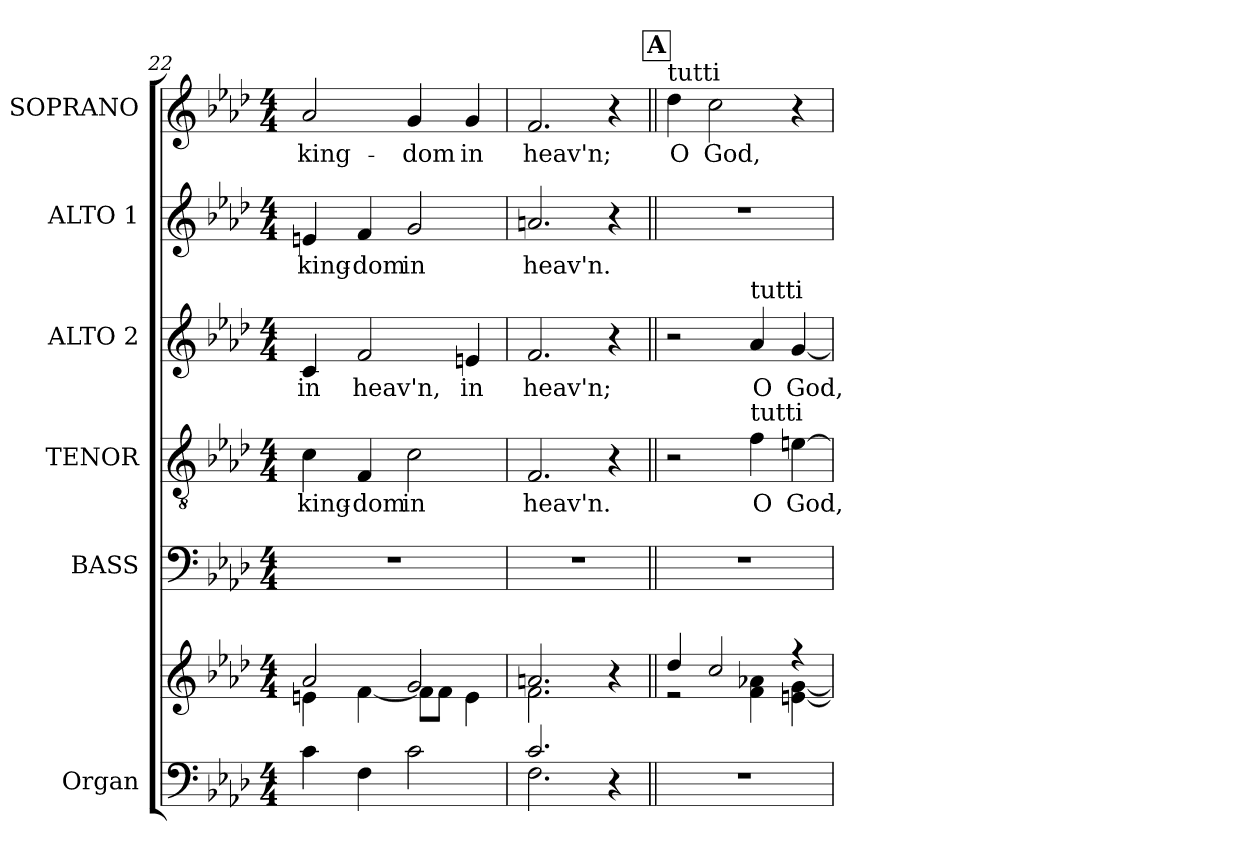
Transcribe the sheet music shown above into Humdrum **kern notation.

**kern	**kern	**kern	**kern	**text	**kern	**text	**kern	**text	**kern	**text
*part6	*part6	*part5	*part4	*part4	*part3	*part3	*part2	*part2	*part1	*part1
*staff7	*staff6	*staff5	*staff4	*staff4	*staff3	*staff3	*staff2	*staff2	*staff1	*staff1
*I"Organ	*	*I"BASS	*I"TENOR	*	*I"ALTO 2	*	*I"ALTO 1	*	*I"SOPRANO	*
*I'Org.	*	*I'B.	*I'T.	*	*I'A2.	*	*I'A1.	*	*I'S.	*
*clefF4	*clefG2	*clefF4	*clefGv2	*	*clefG2	*	*clefG2	*	*clefG2	*
*	*	*	*ITrd7c12	*	*	*	*	*	*	*
*k[b-e-a-d-]	*k[b-e-a-d-]	*k[b-e-a-d-]	*k[b-e-a-d-]	*	*k[b-e-a-d-]	*	*k[b-e-a-d-]	*	*k[b-e-a-d-]	*
*f:	*f:	*f:	*f:	*	*f:	*	*f:	*	*f:	*
*M4/4	*M4/4	*M4/4	*M4/4	*	*M4/4	*	*M4/4	*	*M4/4	*
=22	=22	=22	=22	=22	=22	=22	=22	=22	=22	=22
*^	*^	*	*	*	*	*	*	*	*	*
!	!	!	!	!	!	!LO:LY:b:color=#000000	!	!	!	!	!	!
!	!	!	!	!	!	!	!	!LO:LY:b:color=#000000	!	!	!	!
!	!	!	!	!	!	!	!	!	!	!LO:LY:b:color=#000000	!	!
!	!	!	!	!	!	!	!	!	!	!	!	!LO:LY:b:color=#000000
1ryy	4ci\	2a-i/	4eni\	1r	4Ci\	king-	4ci/	in	4eni/	king-	2a-i/	king-
!	!	!	!	!	!	!LO:LY:b:color=#000000	!	!	!	!	!	!
!	!	!	!	!	!	!	!	!LO:LY:b:color=#000000	!	!	!	!
!	!	!	!	!	!	!	!	!	!	!LO:LY:b:color=#000000	!	!
.	4Fi\	.	[4fi\	.	4FFi/	-dom	2fi/	heav'n,	4fi/	-dom	.	.
!	!	!	!	!	!	!LO:LY:b:color=#000000	!	!	!	!	!	!
!	!	!	!	!	!	!	!	!	!	!LO:LY:b:color=#000000	!	!
!	!	!	!	!	!	!	!	!	!	!	!	!LO:LY:b:color=#000000
.	2ci\	2gi/	8fi\L]	.	2Ci\	in	.	.	2gi/	in	4gi/	-dom
.	.	.	8fi\J	.	.	.	.	.	.	.	.	.
!	!	!	!	!	!	!	!	!LO:LY:b:color=#000000	!	!	!	!
!	!	!	!	!	!	!	!	!	!	!	!	!LO:LY:b:color=#000000
.	.	.	4ei\	.	.	.	4eni/	in	.	.	4gi/	in
=23	=23	=23	=23	=23	=23	=23	=23	=23	=23	=23	=23	=23
!	!	!	!	!	!	!LO:LY:b:color=#000000	!	!	!	!	!	!
!	!	!	!	!	!	!	!	!LO:LY:b:color=#000000	!	!	!	!
!	!	!	!	!	!	!	!	!	!	!LO:LY:b:color=#000000	!	!
!	!	!	!	!	!	!	!	!	!	!	!	!LO:LY:b:color=#000000
2.ci/	2.Fi\	2.ani/	2.fi\	1r	2.FFi/	heav'n.	2.fi/	heav'n;	2.ani/	heav'n.	2.fi/	heav'n;
4r	4ryy	4r	4ryy	.	4r	.	4r	.	4r	.	4r	.
*v	*v	*	*	*	*	*	*	*	*	*	*	*
!!LO:REH:place=s1:B:color=#000000:enc=box:fs=17.1407:t=A
=24||	=24||	=24||	=24||	=24||	=24||	=24||	=24||	=24||	=24||	=24||	=24||
*^	*	*	*	*	*	*	*	*	*	*	*
!	!	!	!	!	!	!	!	!	!	!	!LO:TX:a:t=tutti	!
!	!	!	!	!	!	!	!	!	!	!	!	!LO:LY:b:color=#000000
*v	*v	*	*	*	*	*	*	*	*	*	*	*
1r	4dd-i/	2r	1r	2r	.	2r	.	1r	.	4dd-i\	O
!	!	!	!	!	!	!	!	!	!	!	!LO:LY:b:color=#000000
.	2cci/	.	.	.	.	.	.	.	.	2cci\	God,
!	!	!	!	!	!LO:LY:b:color=#000000	!	!	!	!	!	!
!	!	!	!	!	!	!LO:TX:a:t=tutti	!	!	!	!	!
!	!	!	!	!LO:TX:a:t=tutti	!	!	!	!	!	!	!
!	!	!	!	!	!	!	!LO:LY:b:color=#000000	!	!	!	!
.	.	4fi\ 4a-Xi	.	4Fi\	O	4a-i/	O	.	.	.	.
!	!	!	!	!	!LO:LY:b:color=#000000	!	!	!	!	!	!
!	!	!	!	!	!	!	!LO:LY:b:color=#000000	!	!	!	!
.	4r	[4eni\ [4gi	.	[4Eni\	God,	[4gi/	God,	.	.	4r	.
*	*v	*v	*	*	*	*	*	*	*	*	*
=	=	=	=	=	=	=	=	=	=	=
*-	*-	*-	*-	*-	*-	*-	*-	*-	*-	*-
